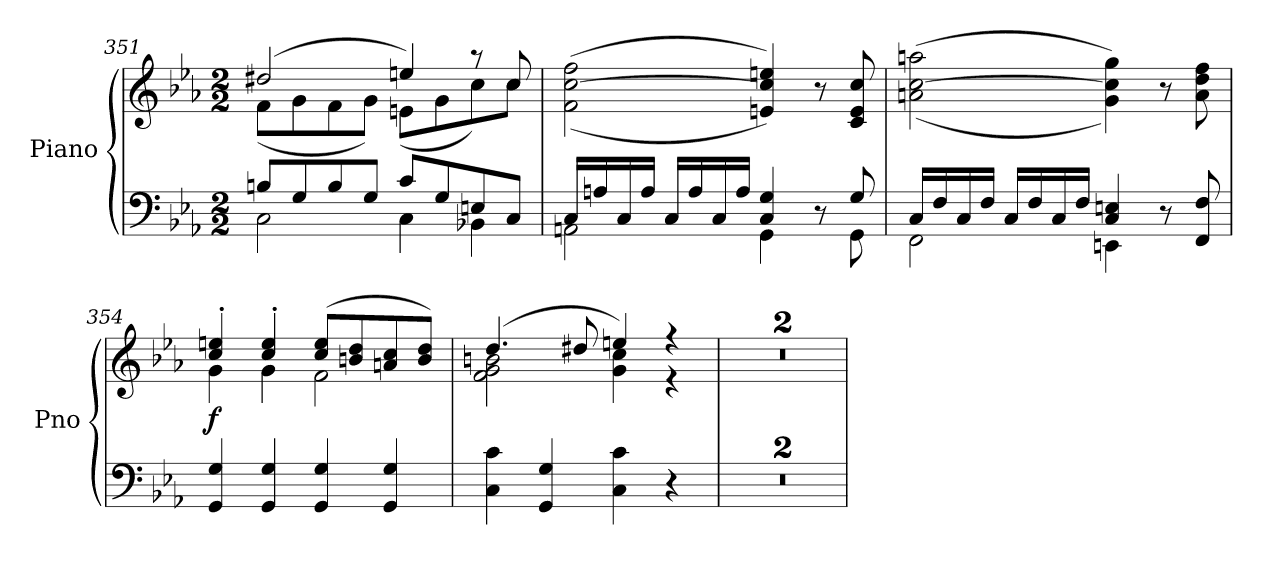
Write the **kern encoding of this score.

**kern	**kern	**dynam
*part1	*part1	*part1
*staff2	*staff1	*staff1/2
*I"Piano	*	*
*I'Pno	*	*
*clefF4	*clefG2	*
*k[b-e-a-]	*k[b-e-a-]	*
*M2/2	*M2/2	*
=351	=351	=351
*^	*^	*
8Bn/L	2C\	(>2dd#X/	(<8f\L	.
8G/	.	.	8g\	.
8B/	.	.	8f\	.
8G/J	.	.	8g\J)	.
8c/L	4C\	4een/)	(<8en\L	.
8G/	.	.	8g\	.
8En/	4BB-X\	8raa	8cc\)	.
8C/J	.	8cc/	8cc\J	.
*	*	*v	*v	*
=352	=352	=352	=352
16C/LL	2AAn\	(>(<2f\ [2cc\ 2ff\	.
16An/	.	.	.
16C/	.	.	.
16A/JJ	.	.	.
16C/LL	.	.	.
16A/	.	.	.
16C/	.	.	.
16A/JJ	.	.	.
4C/ 4G/	4GG\	4en/ 4cc/] 4een/))	.
8r	8ryy	8r	.
8G/	8GG\	8c/ 8e/ 8cc/	.
!!LO:LB:g=z
=353	=353	=353	=353
16C/LL	2FF\	(>(<2an\ [2cc\ 2aan\	.
16F/	.	.	.
16C/	.	.	.
16F/JJ	.	.	.
16C/LL	.	.	.
16F/	.	.	.
16C/	.	.	.
16F/JJ	.	.	.
4C/ 4En/	4EEn\	4g\ 4cc\] 4gg\))	.
8r	4ryy	8r	.
8FF/ 8F/	.	8a\ 8dd\ 8ff\	.
*v	*v	*	*
!!LO:LB:g=z
=354	=354	=354
*	*^	*
!	!	!	!LO:DY:b
4GG/ 4G/	4cc/' 4een/'	4g\	f
4GG/ 4G/	4cc/' 4ee/'	4g\	.
4GG/ 4G/	(>8cc/ 8ee/L	2f\	.
.	8bn/ 8dd/	.	.
4GG/ 4G/	8an/ 8cc/	.	.
.	8b/ 8dd/J)	.	.
=355	=355	=355	=355
4C\ 4c\	(>4.dd/	2f\ 2g\ 2bn\	.
4GG/ 4G/	.	.	.
.	8dd#X/	.	.
4C\ 4c\	4een/)	4g\ 4cc\	.
4r	4r	4r	.
*	*v	*v	*
=356	=356	=356
1r	1r	.
=357	=357	=357
1r	1r	.
=	=	=
*-	*-	*-
